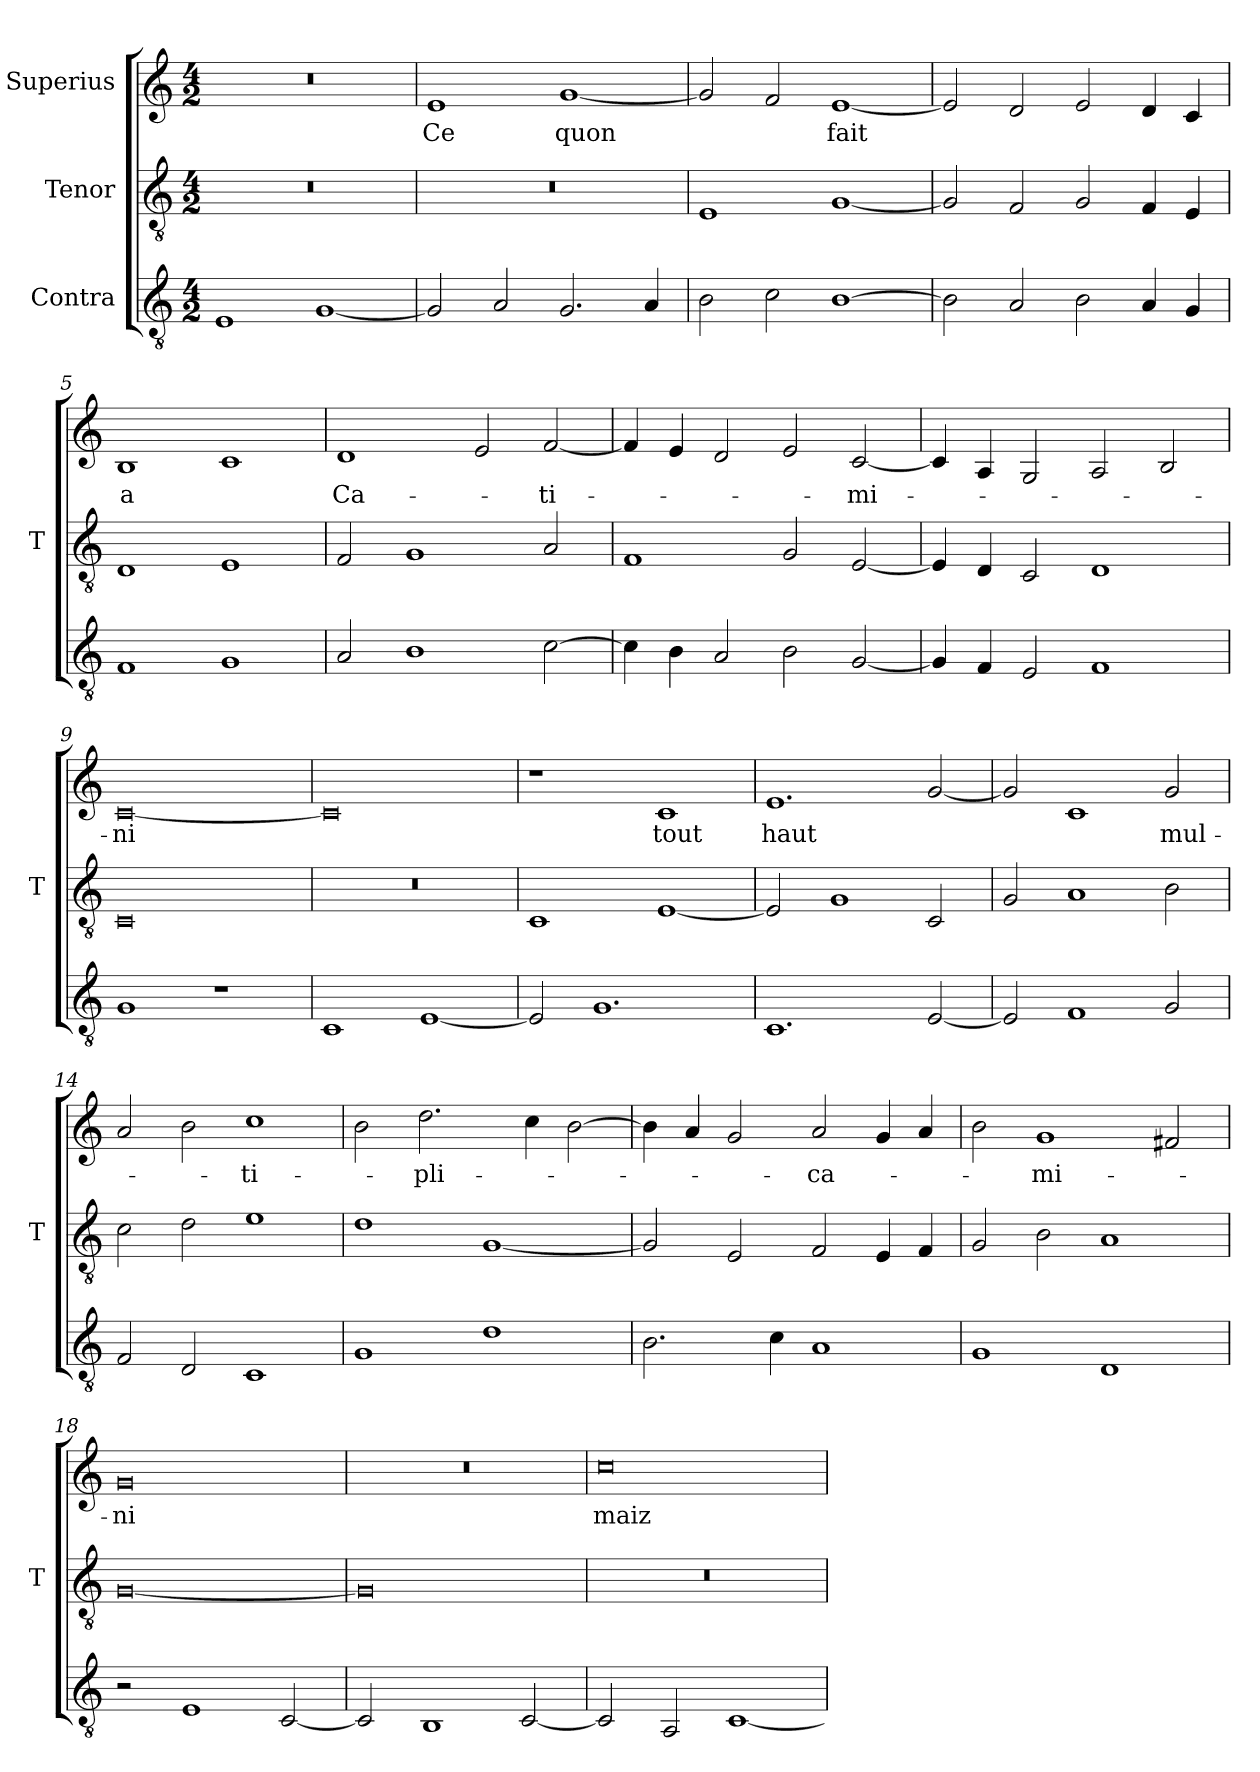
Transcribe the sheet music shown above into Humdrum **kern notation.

**kern	**kern	**kern	**text
*part3	*part2	*part1	*part1
*staff3	*staff2	*staff1	*staff1
*I"Contra	*I"Tenor	*I"Superius	*
*	*I'T	*	*
*clefGv2	*clefGv2	*clefG2	*
*M4/2	*M4/2	*M4/2	*
=1	=1	=1	=1
1E	0r	0r	.
[1G	.	.	.
=2	=2	=2	=2
2G]	0r	1e	-Ce
2A	.	.	.
2.G	.	[1g	-quon
4A	.	.	.
=3	=3	=3	=3
2B	1E	2g]	.
2c	.	2f	.
[1B	[1G	[1e	-fait
=4	=4	=4	=4
2B]	2G]	2e]	.
2A	2F	2d	.
2B	2G	2e	.
4A	4F	4d	.
4G	4E	4c	.
=5	=5	=5	=5
1F	1D	1B	-a
1G	1E	1c	.
=6	=6	=6	=6
2A	2F	1d	Ca-
1B	1G	.	.
.	.	2e	.
[2c	2A	[2f	-ti-
=7	=7	=7	=7
4c]	1F	4f]	.
4B	.	4e	.
2A	.	2d	.
2B	2G	2e	.
[2G	[2E	[2c	-mi-
=8	=8	=8	=8
4G]	4E]	4c]	.
4F	4D	4A	.
2E	2C	2G	.
1F	1D	2A	.
.	.	2B	.
=9	=9	=9	=9
1G	0C	[0c	-ni
1r	.	.	.
=10	=10	=10	=10
1C	0r	0c]	.
[1E	.	.	.
=11	=11	=11	=11
2E]	1C	1r	.
1.G	.	.	.
.	[1E	1c	-tout
=12	=12	=12	=12
1.C	2E]	1.e	-haut
.	1G	.	.
[2E	2C	[2g	.
=13	=13	=13	=13
2E]	2G	2g]	.
1F	1A	1c	.
2G	2B	2g	mul-
=14	=14	=14	=14
2F	2c	2a	.
2D	2d	2b	.
1C	1e	1cc	-ti-
=15	=15	=15	=15
1G	1d	2b	.
.	.	2.dd	-pli-
1d	[1G	.	.
.	.	4cc	.
.	.	[2b	.
=16	=16	=16	=16
2.B	2G]	4b]	.
.	.	4a	.
.	2E	2g	.
4c	.	.	.
1A	2F	2a	-ca-
.	4E	4g	.
.	4F	4a	.
=17	=17	=17	=17
1G	2G	2b	.
.	2B	1g	-mi-
1D	1A	.	.
.	.	2f#X	.
=18	=18	=18	=18
2r	[0G	0g	-ni
1E	.	.	.
[2C	.	.	.
=19	=19	=19	=19
2C]	0G]	0r	.
1BB	.	.	.
[2C	.	.	.
=20	=20	=20	=20
2C]	0r	0cc	-maiz
2AA	.	.	.
[1C	.	.	.
=	=	=	=
*-	*-	*-	*-
